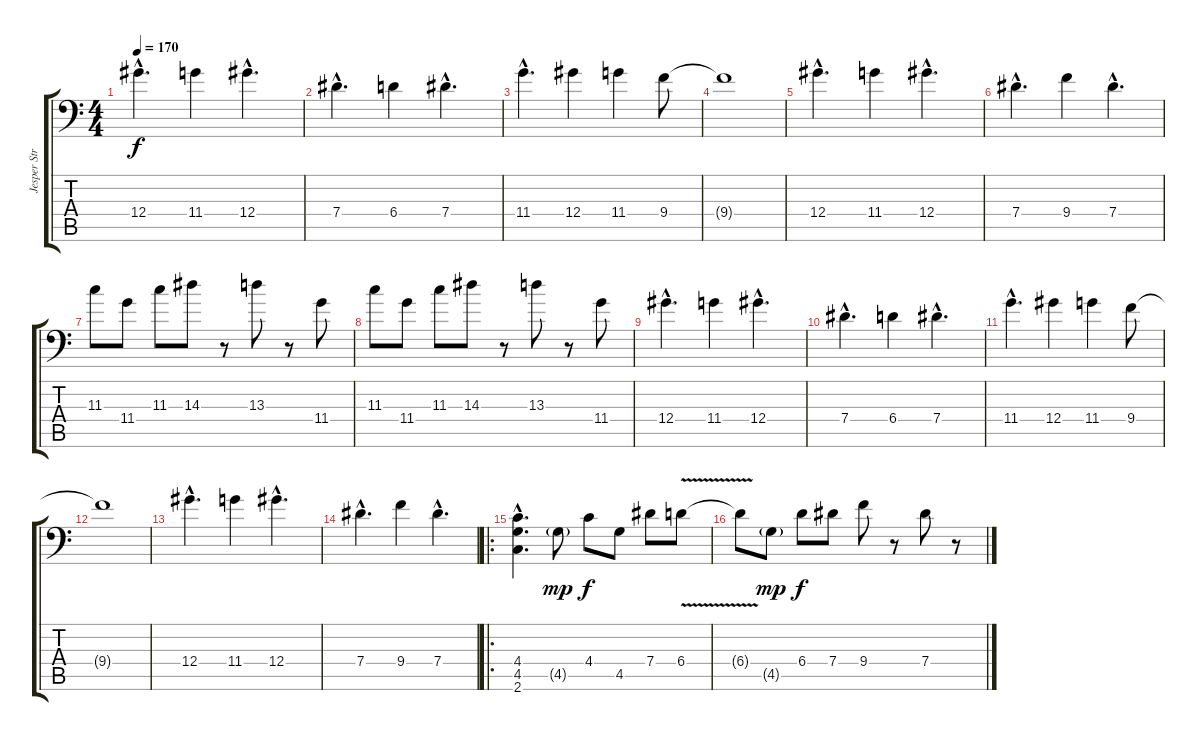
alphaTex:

\track ("Jesper Strömblad" "Jesper Str") {instrument distortionguitar}
\staff {score tabs}
\tuning (Bb3 F3 Db3 Ab2 Eb2 Bb1) {hide}
\ts (4 4)
\tempo 170
\clef f4
\ks c
12.4{hac}.4{d dy f} 11.4.4 12.4{hac}.4{d} |
7.4{hac}.4{d} 6.4.4 7.4{hac}.4{d} |
11.4{hac}.4{d} 12.4.4 11.4.4 9.4.8 |
9.4{t}.1 |
12.4{hac}.4{d} 11.4.4 12.4{hac}.4{d} |
7.4{hac}.4{d} 9.4.4 7.4{hac}.4{d} |
11.3.8 11.4.8 11.3.8 14.3.8 r.8 13.3.8 r.8 11.4.8 |
11.3.8 11.4.8 11.3.8 14.3.8 r.8 13.3.8 r.8 11.4.8 |
12.4{hac}.4{d} 11.4.4 12.4{hac}.4{d} |
7.4{hac}.4{d} 6.4.4 7.4{hac}.4{d} |
11.4{hac}.4{d} 12.4.4 11.4.4 9.4.8 |
9.4{t}.1 |
12.4{hac}.4{d} 11.4.4 12.4{hac}.4{d} |
7.4{hac}.4{d} 9.4.4 7.4{hac}.4{d} |
\ro
(4.4{hac} 4.5{hac} 2.6{hac}).4{d} 4.5{g}.8{dy mp} 4.4.8{dy f} 4.5.8 7.4.8 6.4{v}.8 |
6.4{t}.8 4.5{g}.8{dy mp} 6.4.8{dy f} 7.4.8 9.4.8 r.8 7.4.8 r.8
